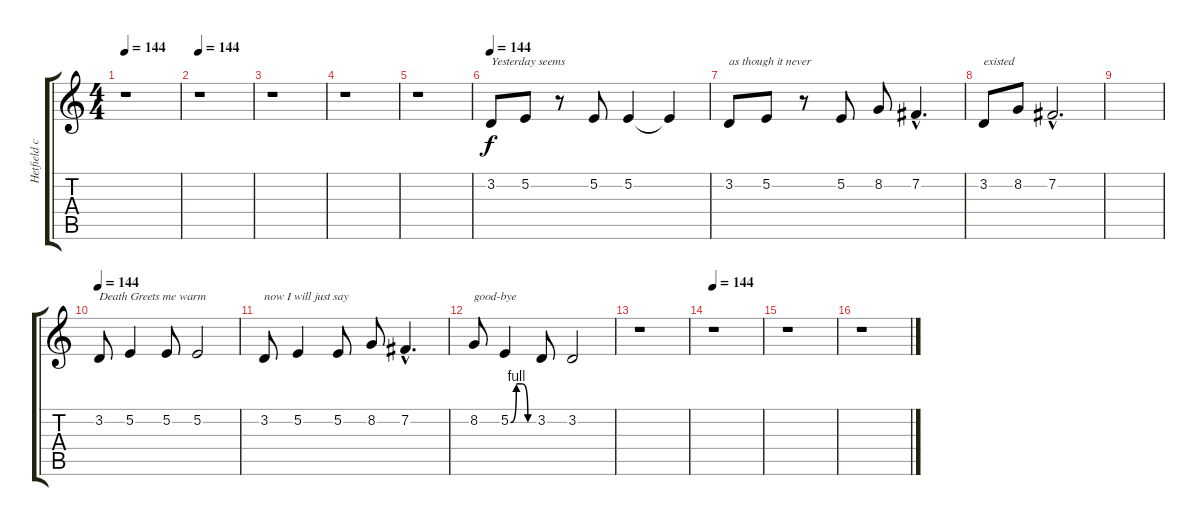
\track ("Hetfield chant" "Hetfield c") {instrument stringensemble1}
\staff {score tabs}
\tuning (E4 B3 G3 D3 A2 E2) {hide}
\ts (4 4)
\tempo 144
\clef g2
\ks c
r.1{dy f} |
\tempo 144
r.1 |
r.1 |
r.1 |
r.1 |
\tempo 144
3.2.8{txt "Yesterday seems "} 5.2.8 r.8 5.2.8 5.2.4 5.2{t}.4 |
3.2.8{txt "as though it never "} 5.2.8 r.8 5.2.8 8.2.8 7.2{hac}.4{d} |
3.2.8{txt "existed"} 8.2.8 7.2{hac}.2{d} |
|
\tempo 144
3.2.8{txt "Death Greets me warm"} 5.2.4 5.2.8 5.2.2 |
3.2.8{txt "now I will just say"} 5.2.4 5.2.8 8.2.8 7.2{hac}.4{d} |
8.2.8{txt "good-bye"} 5.2{be (custom 0 0 15 4 30 4 45 0 60 0)}.4 3.2.8 3.2.2 |
r.1 |
\tempo 144
r.1 |
r.1 |
r.1
